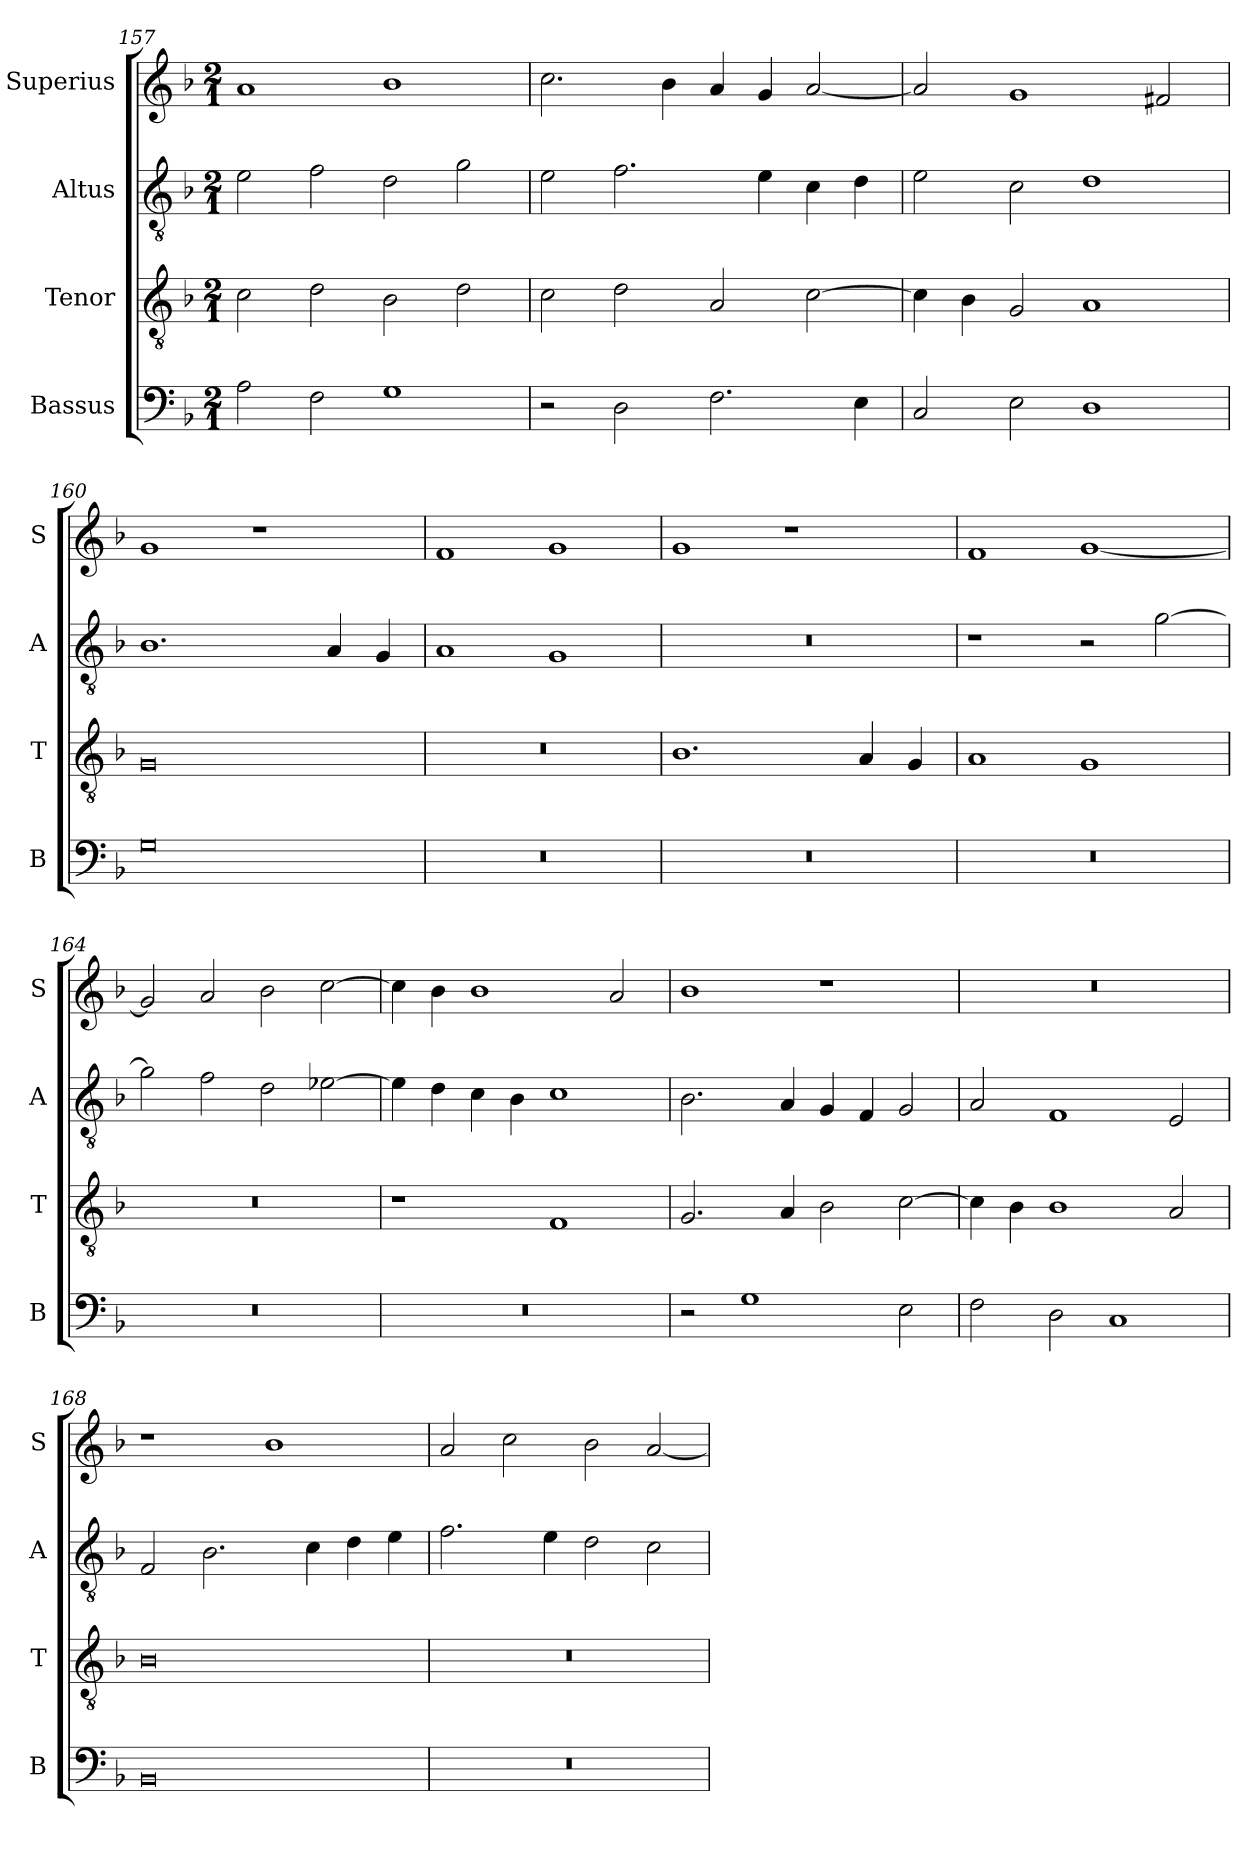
**kern	**kern	**kern	**kern
*part4	*part3	*part2	*part1
*staff4	*staff3	*staff2	*staff1
*I"Bassus	*I"Tenor	*I"Altus	*I"Superius
*I'B	*I'T	*I'A	*I'S
*clefF4	*clefGv2	*clefGv2	*clefG2
*k[b-]	*k[b-]	*k[b-]	*k[b-]
*M2/1	*M2/1	*M2/1	*M2/1
=157	=157	=157	=157
2A\	2c\	2e\	1a
2F\	2d\	2f\	.
1G	2B-\	2d\	1b-
.	2d\	2g\	.
=158	=158	=158	=158
2r	2c\	2e\	2.cc\
2D\	2d\	2.f\	.
.	.	.	4b-\
2.F\	2A/	.	4a/
.	.	4e\	4g/
.	[2c\	4c\	[2a/
4E\	.	4d\	.
=159	=159	=159	=159
2C/	4c\]	2e\	2a/]
.	4B-\	.	.
2E\	2G/	2c\	1g
1D	1A	1d	.
.	.	.	2f#X/
=160	=160	=160	=160
0G	0G	1.B-	1g
.	.	.	1r
.	.	4A/	.
.	.	4G/	.
=161	=161	=161	=161
0r	0r	1A	1f
.	.	1G	1g
=162	=162	=162	=162
0r	1.B-	0r	1g
.	.	.	1r
.	4A/	.	.
.	4G/	.	.
=163	=163	=163	=163
0r	1A	1r	1f
.	1G	2r	[1g
.	.	[2g\	.
=164	=164	=164	=164
0r	0r	2g\]	2g/]
.	.	2f\	2a/
.	.	2d\	2b-\
.	.	[2e-X\	[2cc\
=165	=165	=165	=165
0r	1r	4e-\]	4cc\]
.	.	4d\	4b-\
.	.	4c\	1b-
.	.	4B-\	.
.	1F	1c	.
.	.	.	2a/
=166	=166	=166	=166
2r	2.G/	2.B-\	1b-
1G	.	.	.
.	4A/	4A/	.
.	2B-\	4G/	1r
.	.	4F/	.
2E\	[2c\	2G/	.
=167	=167	=167	=167
2F\	4c\]	2A/	0r
.	4B-\	.	.
2D\	1B-	1F	.
1C	.	.	.
.	2A/	2E/	.
=168	=168	=168	=168
0BB-	0B-	2F/	1r
.	.	2.B-\	.
.	.	.	1b-
.	.	4c\	.
.	.	4d\	.
.	.	4e\	.
=169	=169	=169	=169
0r	0r	2.f\	2a/
.	.	.	2cc\
.	.	4e\	.
.	.	2d\	2b-\
.	.	2c\	[2a/
=	=	=	=
*-	*-	*-	*-
